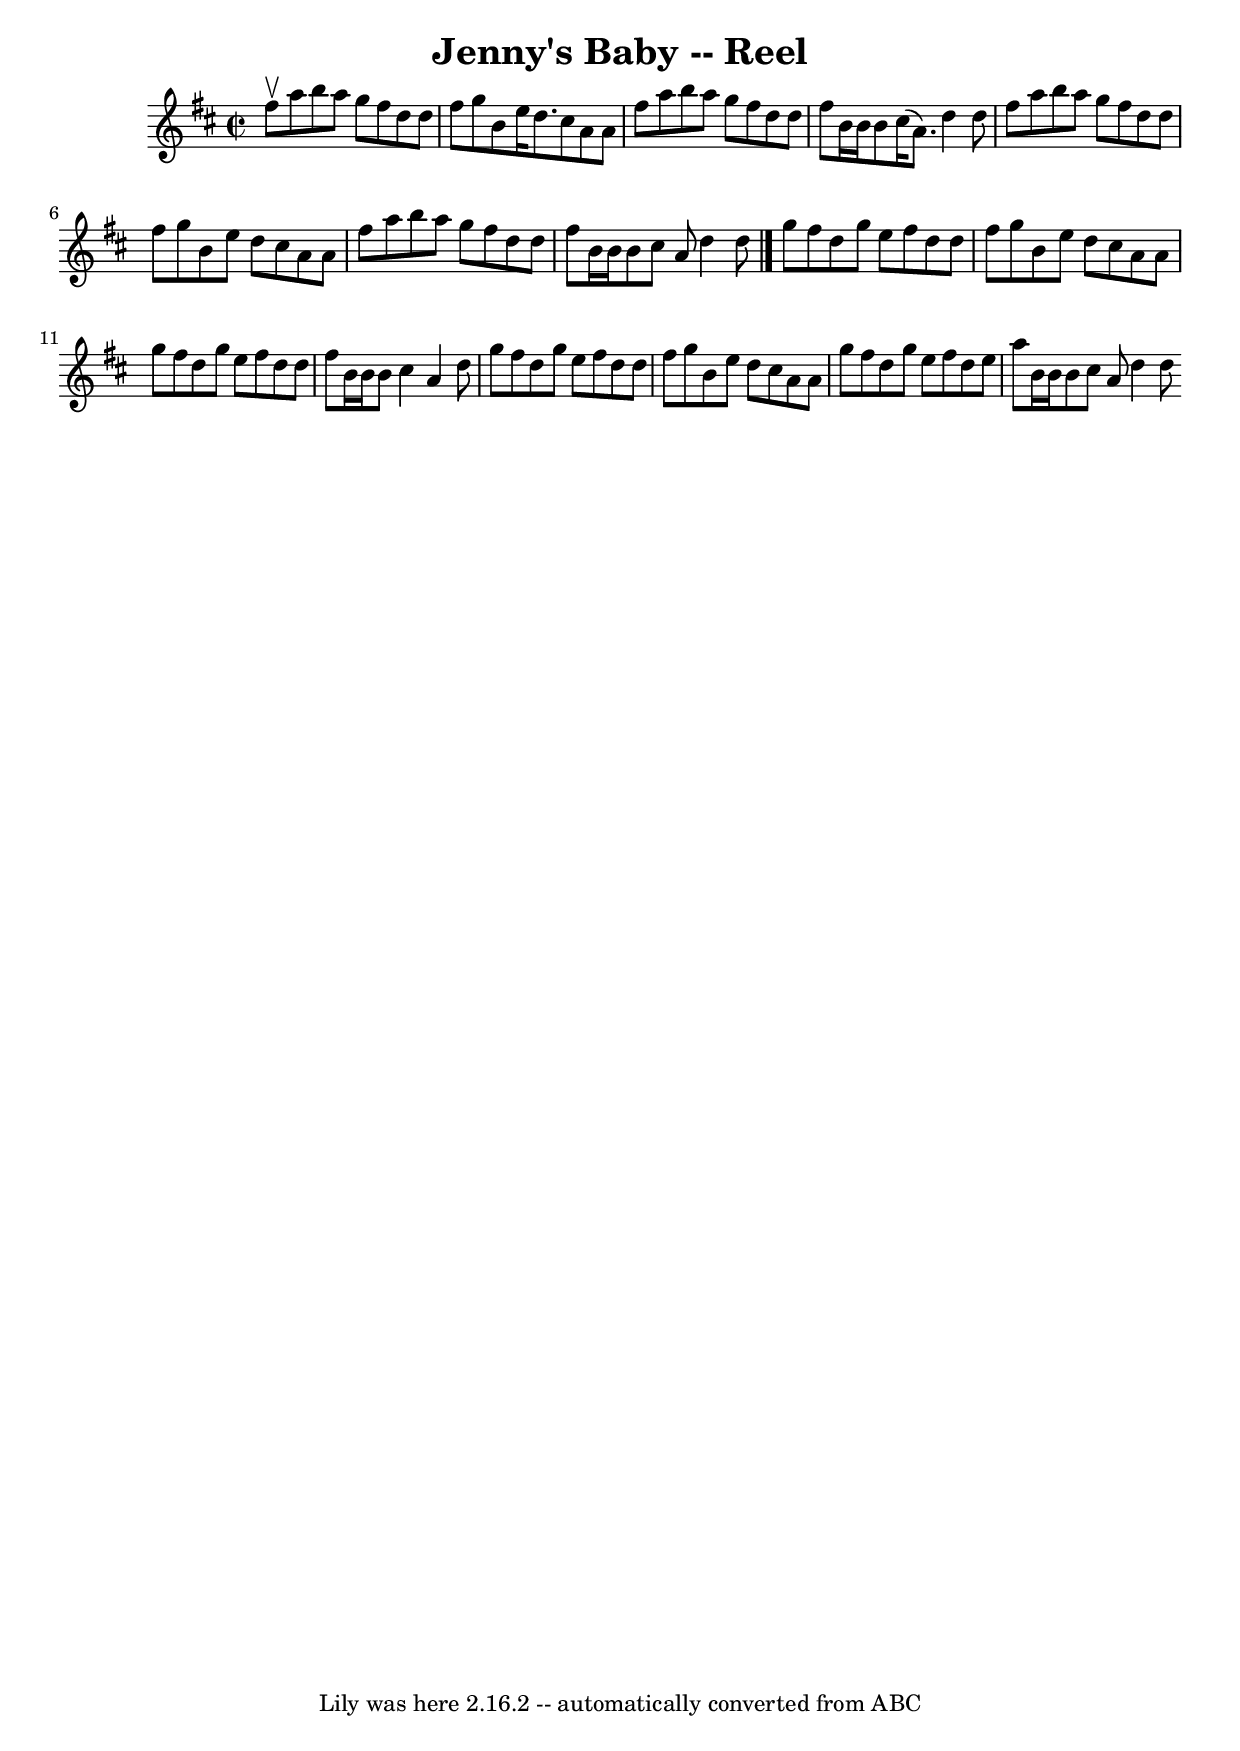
\version "2.16.2"
\include "Mammoth.ily"
\header {
  %% book = "Ryan's Mammoth Collection"
  crossRefNumber = "1"
  footnotes = "\\\\AKA Polly put the Kettle on\\\\136"
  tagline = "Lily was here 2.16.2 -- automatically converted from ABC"
  title = "Jenny's Baby -- Reel"

}
voicedefault =  {


  \override Staff.TimeSignature #'style = #'C
  \time 2/2 
  \key d \major   fis''8^\upbow  |
  a''8 b''8 a''8       g''8 fis''8 d''8 d''8 fis''8     |
  g''8 b'8 e''16       d''8. cis''8 a'8 a'8 fis''8     |
  a''8 b''8 a''8       g''8 fis''8 d''8 d''8 fis''8     |
  b'16 b'16 b'8       cis''16 (a'8.) d''4 d''8 fis''8     |
  a''8 b''8       a''8 g''8 fis''8 d''8 d''8 fis''8     |
  g''8 b'8       e''8 d''8 cis''8 a'8 a'8 fis''8     |
  a''8 b''8       a''8 g''8 fis''8 d''8 d''8 fis''8     |
  b'16 b'16       b'8 cis''8 a'8 d''4 d''8    \bar "|." g''8   |
  fis''8      d''8 g''8 e''8 fis''8 d''8 d''8 fis''8     |
  g''8       b'8 e''8 d''8 cis''8 a'8 a'8 g''8     |
  fis''8       d''8 g''8 e''8 fis''8 d''8 d''8 fis''8     |
  b'16       b'16 b'8 cis''4 a'4 d''8 g''8     |
  fis''8 d''8       g''8 e''8 fis''8 d''8 d''8 fis''8     |
  g''8 b'8       e''8 d''8 cis''8 a'8 a'8 g''8     |
  fis''8 d''8       g''8 e''8 fis''8 d''8 e''8 a''8     |
  b'16 b'16       b'8 cis''8 a'8 d''4 d''8    \bar " |."   

}

\score{
  <<

    \context Staff="default"
    {
      \voicedefault 
      
    }

  >>
  \layout {
    
  }
  \midi {
  }

}
